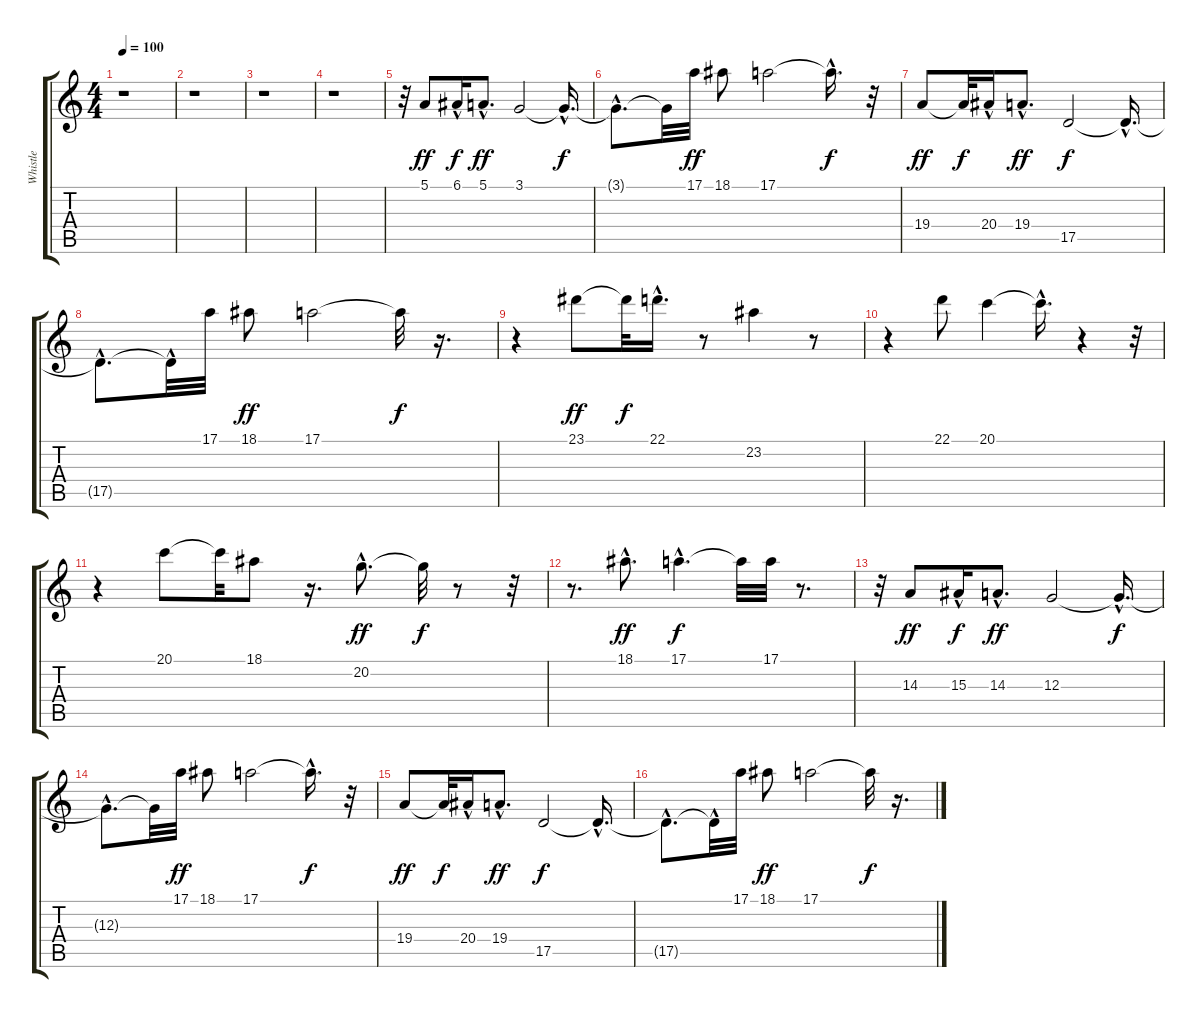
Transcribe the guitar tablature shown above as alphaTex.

\track ("Whistle" "Whistle") {instrument whistle}
\staff {score tabs}
\tuning (E4 B3 G3 D3 A2 E2) {hide}
\ts (4 4)
\tempo 100
\clef g2
\ks c
r.1{dy f} |
r.1 |
r.1 |
r.1 |
r.32 5.1.8{dy ff} 6.1{hac}.16{dy f} 5.1{hac}.8{d dy ff} 3.1.2 3.1{hac t}.16{d dy f} |
3.1{hac t}.8{d} 3.1{t}.32 17.1.32{dy ff} 18.1.8 17.1.2 17.1{hac t}.16{d dy f} r.32 |
19.4.8{dy ff} 19.4{t}.32{dy f} 20.4{hac}.16 19.4{hac}.8{d dy ff} 17.5.2{dy f} 17.5{hac t}.16{d} |
17.5{hac t}.8{d} 17.5{hac t}.32 17.1.32 18.1.8{dy ff} 17.1.2 17.1{t}.32{dy f} r.16{d} |
r.4 23.1.8{dy ff} 23.1{t}.32{dy f} 22.1{hac}.16{d} r.8 23.2.4 r.8 |
r.4 22.1.8 20.1.4 20.1{hac t}.16{d} r.4 r.32 |
r.4 20.1.8 20.1{t}.32 18.1.8 r.16{d} 20.2{hac}.8{d dy ff} 20.2{t}.32{dy f} r.8 r.32 |
r.8{d} 18.1{hac}.8{d dy ff} 17.1{hac}.4{d dy f} 17.1{t}.32 17.1.32 r.8{d} |
r.32 14.3.8{dy ff} 15.3{hac}.16{dy f} 14.3{hac}.8{d dy ff} 12.3.2 12.3{hac t}.16{d dy f} |
12.3{hac t}.8{d} 12.3{t}.32 17.1.32{dy ff} 18.1.8 17.1.2 17.1{hac t}.16{d dy f} r.32 |
19.4.8{dy ff} 19.4{t}.32{dy f} 20.4{hac}.16 19.4{hac}.8{d dy ff} 17.5.2{dy f} 17.5{hac t}.16{d} |
17.5{hac t}.8{d} 17.5{hac t}.32 17.1.32 18.1.8{dy ff} 17.1.2 17.1{t}.32{dy f} r.16{d}
